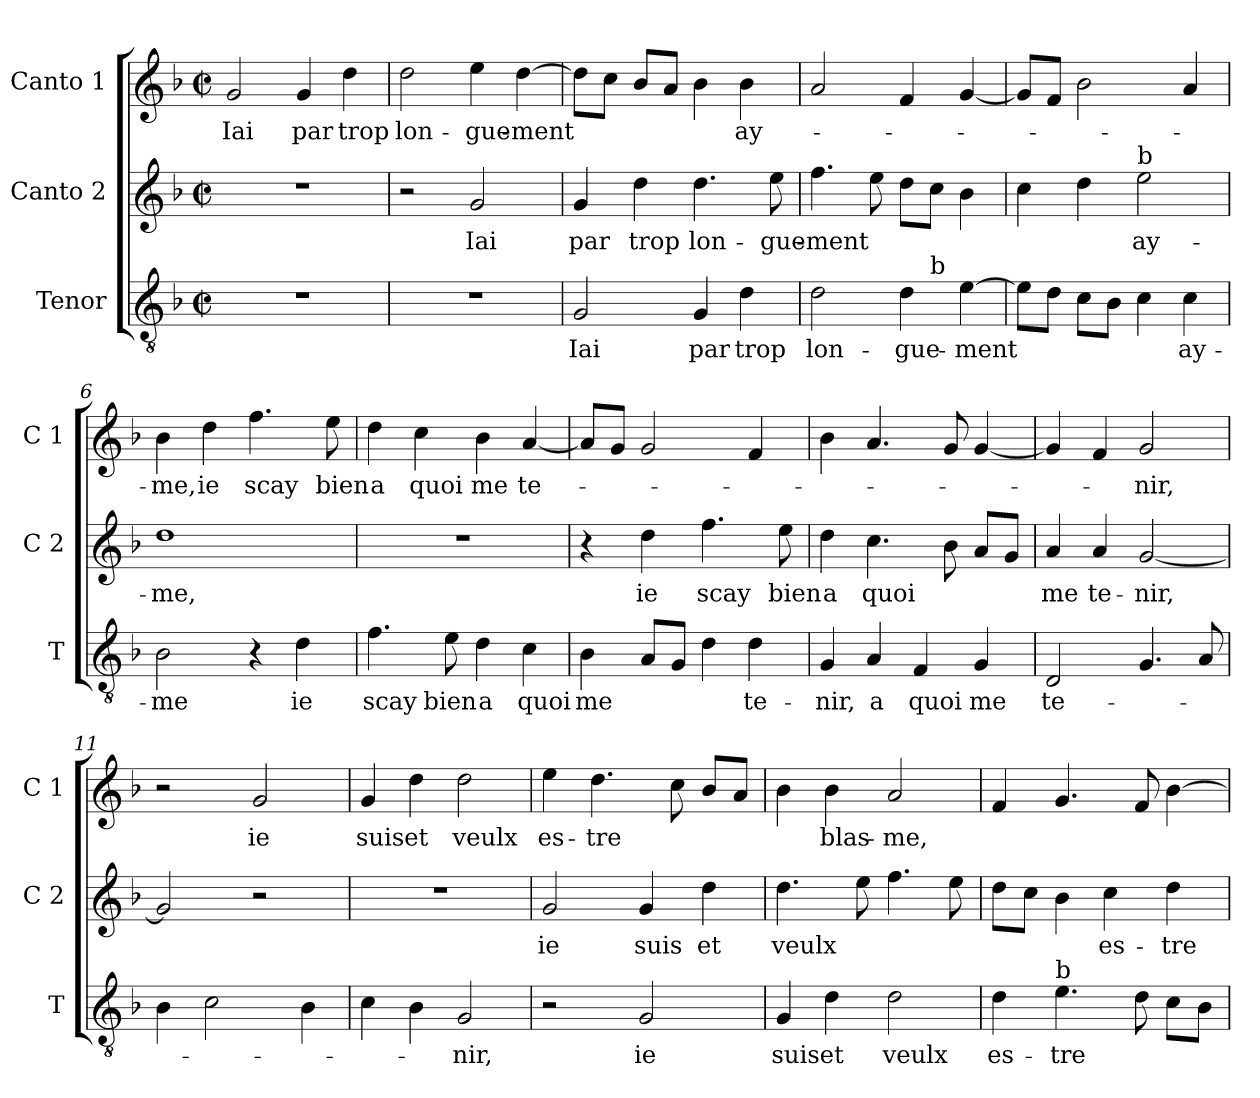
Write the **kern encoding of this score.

**kern	**text	**kern	**text	**kern	**text
*part3	*part3	*part2	*part2	*part1	*part1
*staff3	*staff3	*staff2	*staff2	*staff1	*staff1
*I"Tenor	*	*I"Canto 2	*	*I"Canto 1	*
*I'T	*	*I'C 2	*	*I'C 1	*
*clefGv2	*	*clefG2	*	*clefG2	*
*k[b-]	*	*k[b-]	*	*k[b-]	*
*F:	*	*F:	*	*F:	*
*M2/2	*	*M2/2	*	*M2/2	*
*met(c|)	*	*met(c|)	*	*met(c|)	*
=1	=1	=1	=1	=1	=1
!	!	!	!	!	!LO:LY:b
1r	.	1r	.	2g/	Iai
!	!	!	!	!	!LO:LY:b
.	.	.	.	4g/	par
!	!	!	!	!	!LO:LY:b
.	.	.	.	4dd\	trop
=2	=2	=2	=2	=2	=2
!	!	!	!	!	!LO:LY:b
1r	.	2r	.	2dd\	lon-
!	!	!	!LO:LY:b	!	!LO:LY:b
.	.	2g/	Iai	4ee\	-gue-
!	!	!	!	!	!LO:LY:b
.	.	.	.	[4dd\	-ment
=3	=3	=3	=3	=3	=3
!	!LO:LY:b	!	!LO:LY:b	!	!
2G/	Iai	4g/	par	8dd\L]	.
.	.	.	.	8cc\J	.
!	!	!	!LO:LY:b	!	!
.	.	4dd\	trop	8b-/L	.
.	.	.	.	8a/J	.
!	!LO:LY:b	!	!LO:LY:b	!	!
4G/	par	4.dd\	lon-	4b-\	.
!	!LO:LY:b	!	!	!	!LO:LY:b
4d\	trop	.	.	4b-\	ay-
!	!	!	!LO:LY:b	!	!
.	.	8ee\	-gue-	.	.
=4	=4	=4	=4	=4	=4
!	!LO:LY:b	!	!LO:LY:b	!	!
*^	*	*	*	*	*
2d\	2ryy	lon-	4.ff\	-ment	2a/	.
.	.	.	8ee\	.	.	.
!	!	!LO:LY:b	!	!	!	!
4d\	8ryy	-gue-	8dd\L	.	4f/	.
!	!LO:TX:a:t=b	!	!	!	!	!
.	4.ryy	.	8cc\J	.	.	.
!	!	!LO:LY:b	!	!	!	!
[4e\	.	-ment	4b-\	.	[4g/	.
*v	*v	*	*	*	*	*
=5	=5	=5	=5	=5	=5
8e\L]	.	4cc\	.	8g/L]	.
8d\J	.	.	.	8f/J	.
8c\L	.	4dd\	.	2b-\	.
8B-\J	.	.	.	.	.
!	!	!LO:TX:a:t=b	!	!	!
!	!	!	!LO:LY:b	!	!
4c\	.	2ee\	ay-	.	.
!	!LO:LY:b	!	!	!	!
4c\	ay-	.	.	4a/	.
!!LO:LB:g=z
=6	=6	=6	=6	=6	=6
!	!LO:LY:b	!	!LO:LY:b	!	!LO:LY:b
2B-\	-me	1dd	-me,	4b-\	-me,
!	!	!	!	!	!LO:LY:b
.	.	.	.	4dd\	ie
!	!	!	!	!	!LO:LY:b
4r	.	.	.	4.ff\	scay
!	!LO:LY:b	!	!	!	!
4d\	ie	.	.	.	.
!	!	!	!	!	!LO:LY:b
.	.	.	.	8ee\	bien
=7	=7	=7	=7	=7	=7
!	!LO:LY:b	!	!	!	!LO:LY:b
4.f\	scay	1r	.	4dd\	a
!	!	!	!	!	!LO:LY:b
.	.	.	.	4cc\	quoi
!	!LO:LY:b	!	!	!	!
8e\	bien	.	.	.	.
!	!LO:LY:b	!	!	!	!LO:LY:b
4d\	a	.	.	4b-\	me
!	!LO:LY:b	!	!	!	!LO:LY:b
4c\	quoi	.	.	[4a/	te-
=8	=8	=8	=8	=8	=8
!	!LO:LY:b	!	!	!	!
4B-\	me	4r	.	8a/L]	.
.	.	.	.	8g/J	.
!	!	!	!LO:LY:b	!	!
8A/L	.	4dd\	ie	2g/	.
8G/J	.	.	.	.	.
!	!	!	!LO:LY:b	!	!
4d\	.	4.ff\	scay	.	.
!	!LO:LY:b	!	!	!	!
4d\	te-	.	.	4f/	.
!	!	!	!LO:LY:b	!	!
.	.	8ee\	bien	.	.
=9	=9	=9	=9	=9	=9
!	!LO:LY:b	!	!LO:LY:b	!	!
4G/	-nir,	4dd\	a	4b-\	.
!	!LO:LY:b	!	!LO:LY:b	!	!
4A/	a	4.cc\	quoi	4.a/	.
!	!LO:LY:b	!	!	!	!
4F/	quoi	.	.	.	.
.	.	8b-\	.	8g/	.
!	!LO:LY:b	!	!	!	!
4G/	me	8a/L	.	[4g/	.
.	.	8g/J	.	.	.
=10	=10	=10	=10	=10	=10
!	!LO:LY:b	!	!LO:LY:b	!	!
2D/	te-	4a/	me	4g/]	.
!	!	!	!LO:LY:b	!	!
.	.	4a/	te-	4f/	.
!	!	!	!LO:LY:b	!	!LO:LY:b
4.G/	.	[2g/	-nir,	2g/	-nir,
8A/	.	.	.	.	.
!!LO:LB:g=z
=11	=11	=11	=11	=11	=11
4B-\	.	2g/]	.	2r	.
2c\	.	.	.	.	.
!	!	!	!	!	!LO:LY:b
.	.	2r	.	2g/	ie
4B-\	.	.	.	.	.
=12	=12	=12	=12	=12	=12
!	!	!	!	!	!LO:LY:b
4c\	.	1r	.	4g/	suis
!	!	!	!	!	!LO:LY:b
4B-\	.	.	.	4dd\	et
!	!LO:LY:b	!	!	!	!LO:LY:b
2G/	-nir,	.	.	2dd\	veulx
=13	=13	=13	=13	=13	=13
!	!	!	!LO:LY:b	!	!LO:LY:b
2r	.	2g/	ie	4ee\	es-
!	!	!	!	!	!LO:LY:b
.	.	.	.	4.dd\	-tre
!	!LO:LY:b	!	!LO:LY:b	!	!
2G/	ie	4g/	suis	.	.
.	.	.	.	8cc\	.
!	!	!	!LO:LY:b	!	!
.	.	4dd\	et	8b-/L	.
.	.	.	.	8a/J	.
=14	=14	=14	=14	=14	=14
!	!LO:LY:b	!	!LO:LY:b	!	!
4G/	suis	4.dd\	veulx	4b-\	.
!	!LO:LY:b	!	!	!	!LO:LY:b
4d\	et	.	.	4b-\	blas-
.	.	8ee\	.	.	.
!	!LO:LY:b	!	!	!	!LO:LY:b
2d\	veulx	4.ff\	.	2a/	-me,
.	.	8ee\	.	.	.
=15	=15	=15	=15	=15	=15
!	!LO:LY:b	!	!	!	!
4d\	es-	8dd\L	.	4f/	.
.	.	8cc\J	.	.	.
!LO:TX:a:t=b	!	!	!	!	!
!	!LO:LY:b	!	!	!	!
4.e\	-tre	4b-\	.	4.g/	.
!	!	!	!LO:LY:b	!	!
.	.	4cc\	es-	.	.
8d\	.	.	.	8f/	.
!	!	!	!LO:LY:b	!	!
8c\L	.	4dd\	-tre	[4b-\	.
8B-\J	.	.	.	.	.
=	=	=	=	=	=
*-	*-	*-	*-	*-	*-
